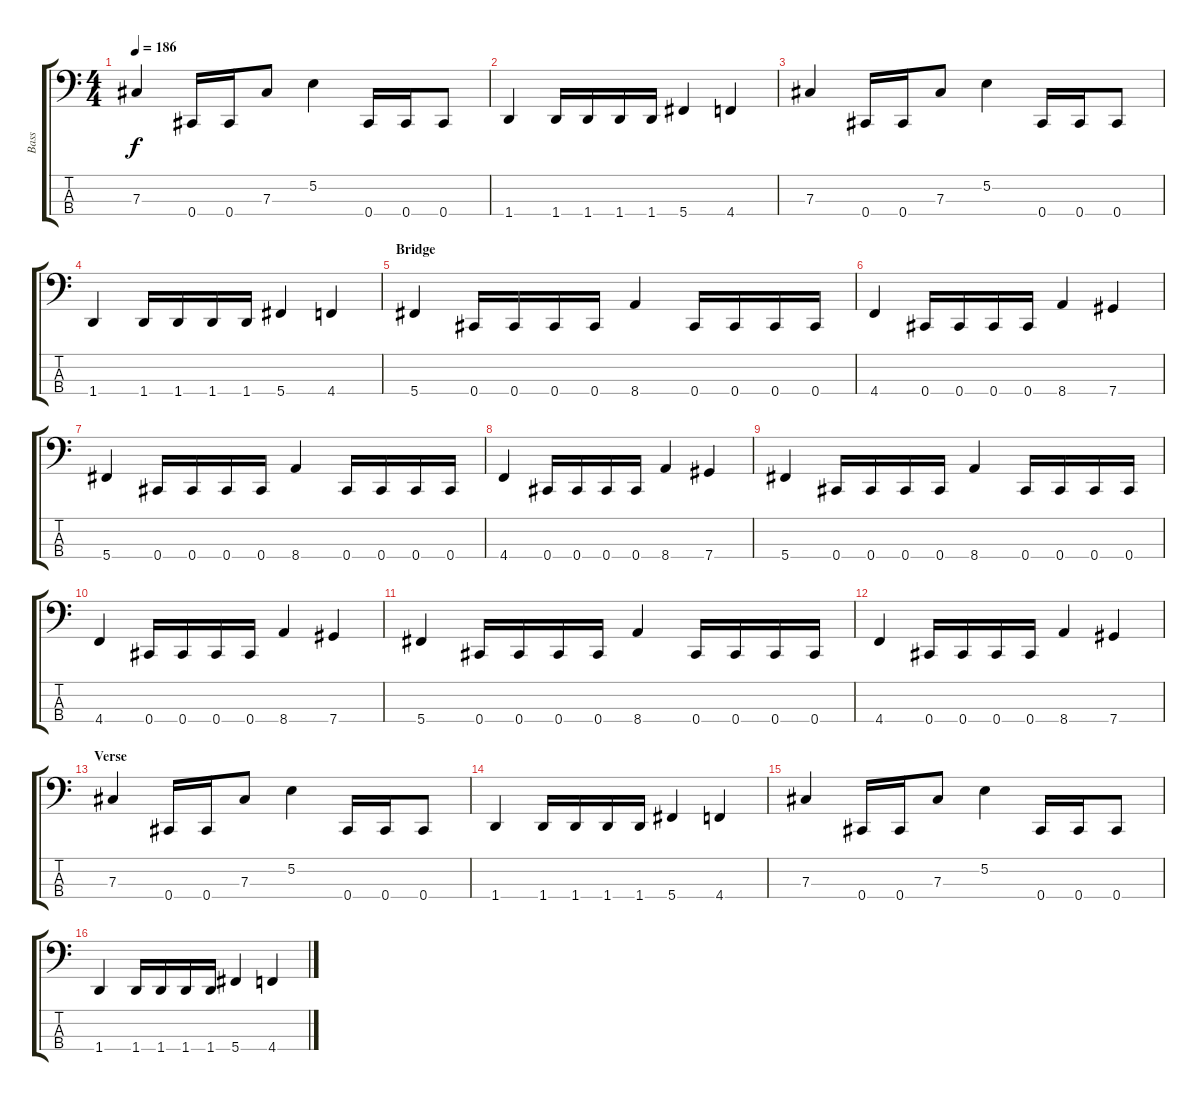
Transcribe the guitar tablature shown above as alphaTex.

\track ("Bass" "Bass") {instrument electricbasspick}
\staff {score tabs}
\tuning (E2 B1 Gb1 Db1) {hide}
\ts (4 4)
\tempo 186
\clef f4
\ks c
7.3.4{dy f} 0.4.16 0.4.16 7.3.8 5.2.4 0.4.16 0.4.16 0.4.8 |
1.4.4 1.4.16 1.4.16 1.4.16 1.4.16 5.4.4 4.4.4 |
7.3.4 0.4.16 0.4.16 7.3.8 5.2.4 0.4.16 0.4.16 0.4.8 |
1.4.4 1.4.16 1.4.16 1.4.16 1.4.16 5.4.4 4.4.4 |
\section ("" "Bridge")
5.4.4 0.4.16 0.4.16 0.4.16 0.4.16 8.4.4 0.4.16 0.4.16 0.4.16 0.4.16 |
4.4.4 0.4.16 0.4.16 0.4.16 0.4.16 8.4.4 7.4.4 |
5.4.4 0.4.16 0.4.16 0.4.16 0.4.16 8.4.4 0.4.16 0.4.16 0.4.16 0.4.16 |
4.4.4 0.4.16 0.4.16 0.4.16 0.4.16 8.4.4 7.4.4 |
5.4.4 0.4.16 0.4.16 0.4.16 0.4.16 8.4.4 0.4.16 0.4.16 0.4.16 0.4.16 |
4.4.4 0.4.16 0.4.16 0.4.16 0.4.16 8.4.4 7.4.4 |
5.4.4 0.4.16 0.4.16 0.4.16 0.4.16 8.4.4 0.4.16 0.4.16 0.4.16 0.4.16 |
4.4.4 0.4.16 0.4.16 0.4.16 0.4.16 8.4.4 7.4.4 |
\section ("" "Verse")
7.3.4 0.4.16 0.4.16 7.3.8 5.2.4 0.4.16 0.4.16 0.4.8 |
1.4.4 1.4.16 1.4.16 1.4.16 1.4.16 5.4.4 4.4.4 |
7.3.4 0.4.16 0.4.16 7.3.8 5.2.4 0.4.16 0.4.16 0.4.8 |
1.4.4 1.4.16 1.4.16 1.4.16 1.4.16 5.4.4 4.4.4
